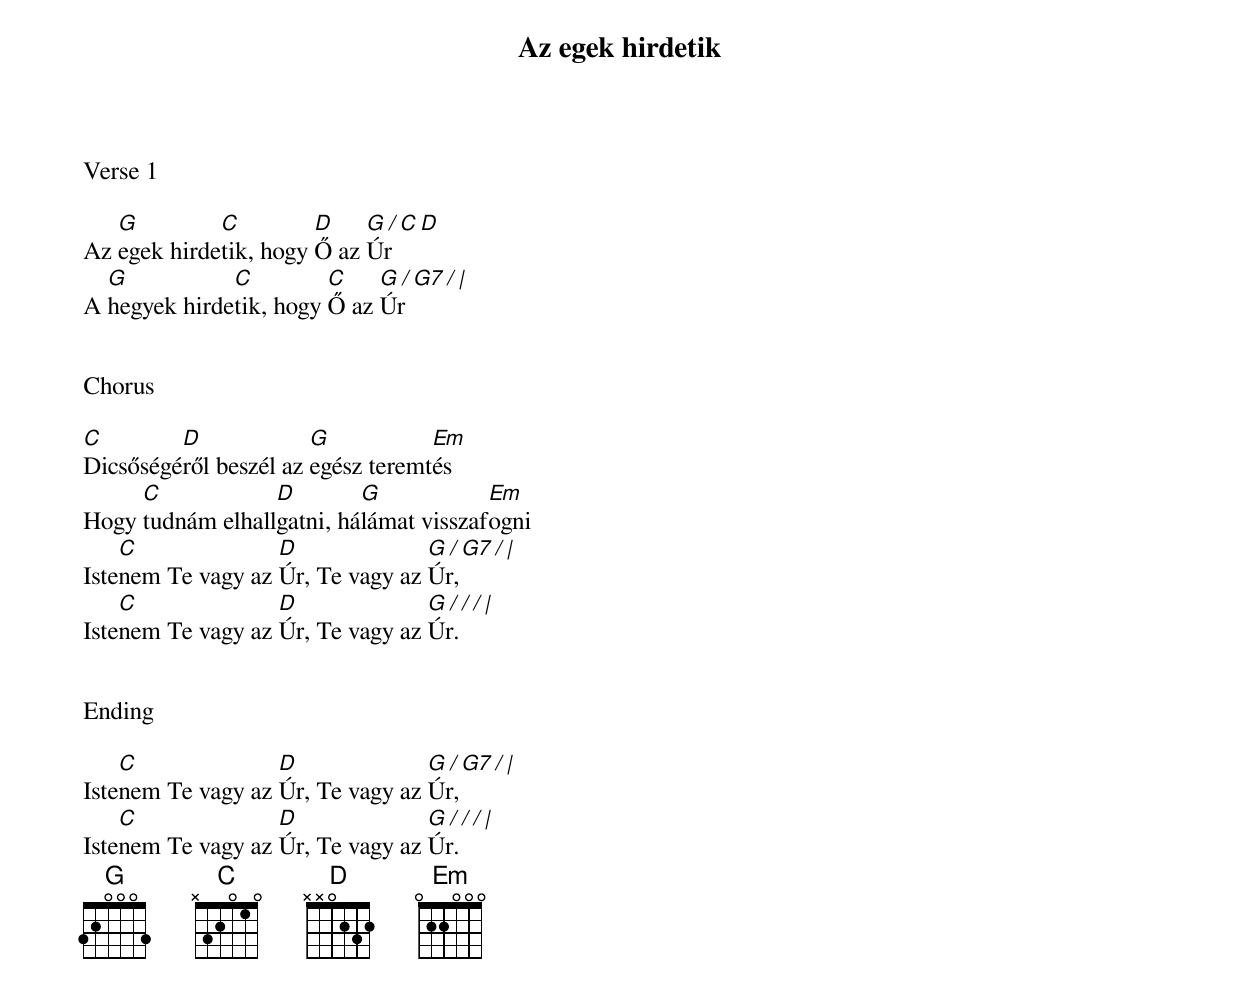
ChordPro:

{title: Az egek hirdetik}
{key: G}
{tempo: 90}
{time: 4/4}
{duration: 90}



Verse 1

Az [G]egek hirde[C]tik, hogy [D]Ő az [G / C D]Úr
A [G]hegyek hirde[C]tik, hogy [C]Ő az [G / G7 / |]Úr


Chorus

[C]Dicsőségé[D]ről beszél az [G]egész teremt[Em]és
Hogy [C]tudnám elhall[D]gatni, há[G]lámat visszaf[Em]ogni
Iste[C]nem Te vagy az [D]Úr, Te vagy az [G / G7 / |]Úr,
Iste[C]nem Te vagy az [D]Úr, Te vagy az [G / / / |]Úr.


Ending

Iste[C]nem Te vagy az [D]Úr, Te vagy az [G / G7 / |]Úr,
Iste[C]nem Te vagy az [D]Úr, Te vagy az [G / / / |]Úr.
